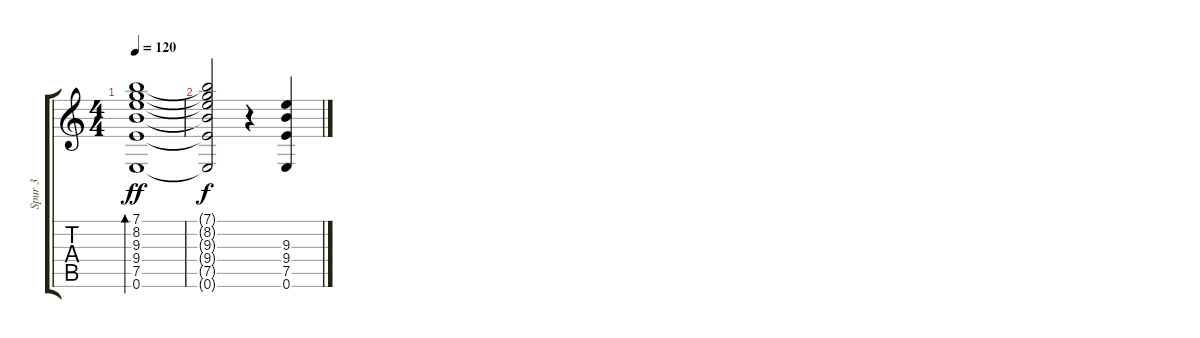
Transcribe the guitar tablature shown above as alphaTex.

\track ("Spur 3" "Spur 3") {instrument acousticguitarsteel}
\staff {score tabs}
\tuning (E4 B3 G3 D3 A2 E2) {hide}
\ts (4 4)
\tempo 120
\clef g2
\ks c
(7.1 8.2 9.3 9.4 7.5 0.6).1{bd 480 dy ff instrument acousticguitarsteel} |
(7.1{t} 8.2{t} 9.3{t} 9.4{t} 7.5{t} 0.6{t}).2{dy f} r.4 (9.3 9.4 7.5 0.6).4
